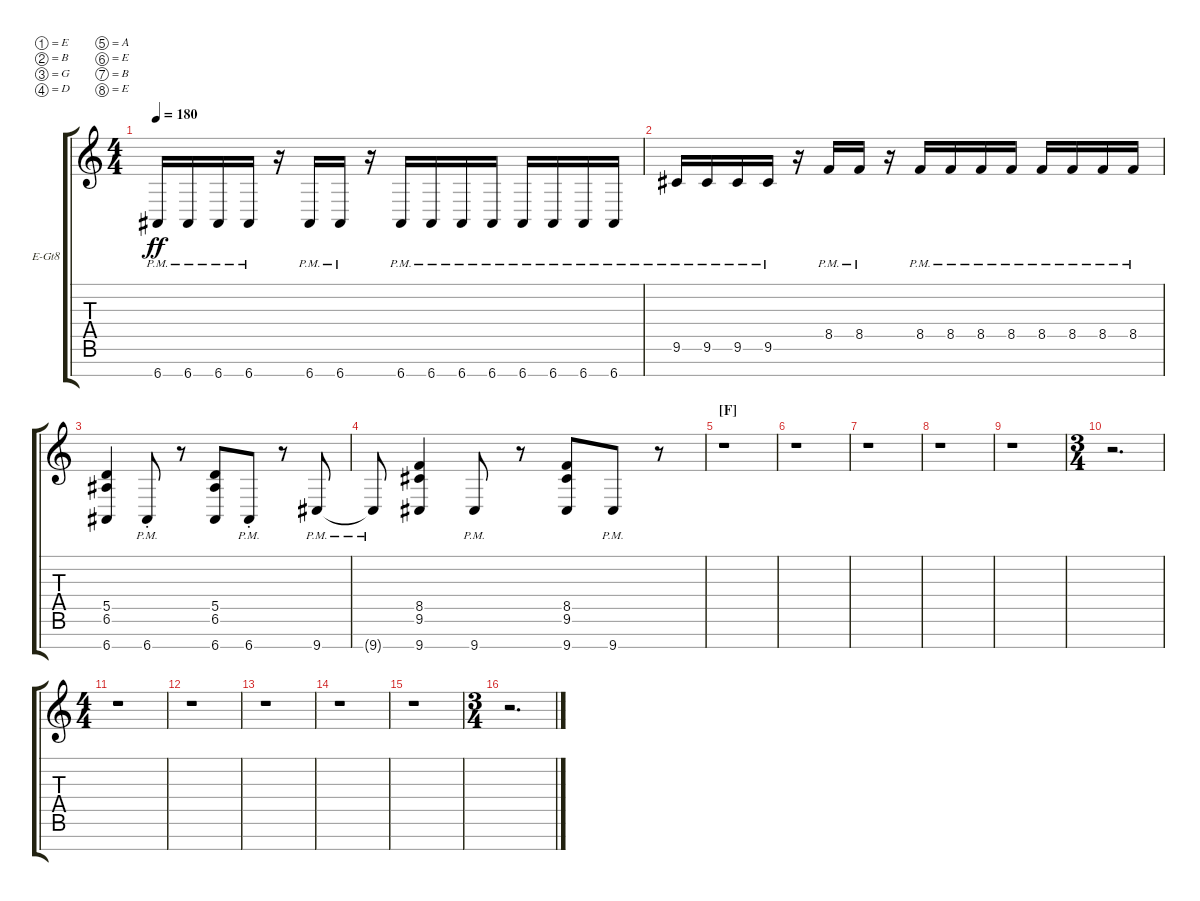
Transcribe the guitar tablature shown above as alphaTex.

\defaultSystemsLayout 4
\bracketExtendMode groupsimilarinstruments
\firstSystemTrackNameOrientation horizontal
\otherSystemsTrackNameOrientation horizontal
\track ("Guitar 4" "E-Gt8") {instrument distortionguitar}
\staff {score tabs}
\tuning (E4 B3 G3 D3 A2 E2 B1 E1)
\ts (4 4)
\tempo 180
\clef g2
\ks c
6.8{pm}.16{dy ff} 6.8{pm}.16 6.8{pm}.16 6.8{pm}.16 r.16 6.8{pm}.16 6.8{pm}.16 r.16 6.8{pm}.16 6.8{pm}.16 6.8{pm}.16 6.8{pm}.16 6.8{pm}.16 6.8{pm}.16 6.8{pm}.16 6.8{pm}.16 |
9.6{pm}.16 9.6{pm}.16 9.6{pm}.16 9.6{pm}.16 r.16 8.5{pm}.16 8.5{pm}.16 r.16 8.5{pm}.16 8.5{pm}.16 8.5{pm}.16 8.5{pm}.16 8.5{pm}.16 8.5{pm}.16 8.5{pm}.16 8.5{pm}.16 |
(6.8 6.6 5.5).4 6.8{pm st}.8 r.8 (6.8 6.6 5.5).8 6.8{pm st}.8 r.8 9.8{pm}.8 |
\beaming (8 4 4)
9.8{pm t}.8 (8.5 9.6 9.8).4 9.8{pm}.8 r.8 (8.5 9.6 9.8).8 9.8{pm}.8 r.8 |
\section ("F" "")
r.1 |
r.1 |
r.1 |
r.1 |
r.1 |
\ts (3 4)
r.2{d} |
\ts (4 4)
r.1 |
r.1 |
r.1 |
r.1 |
r.1 |
\ts (3 4)
r.2{d}
